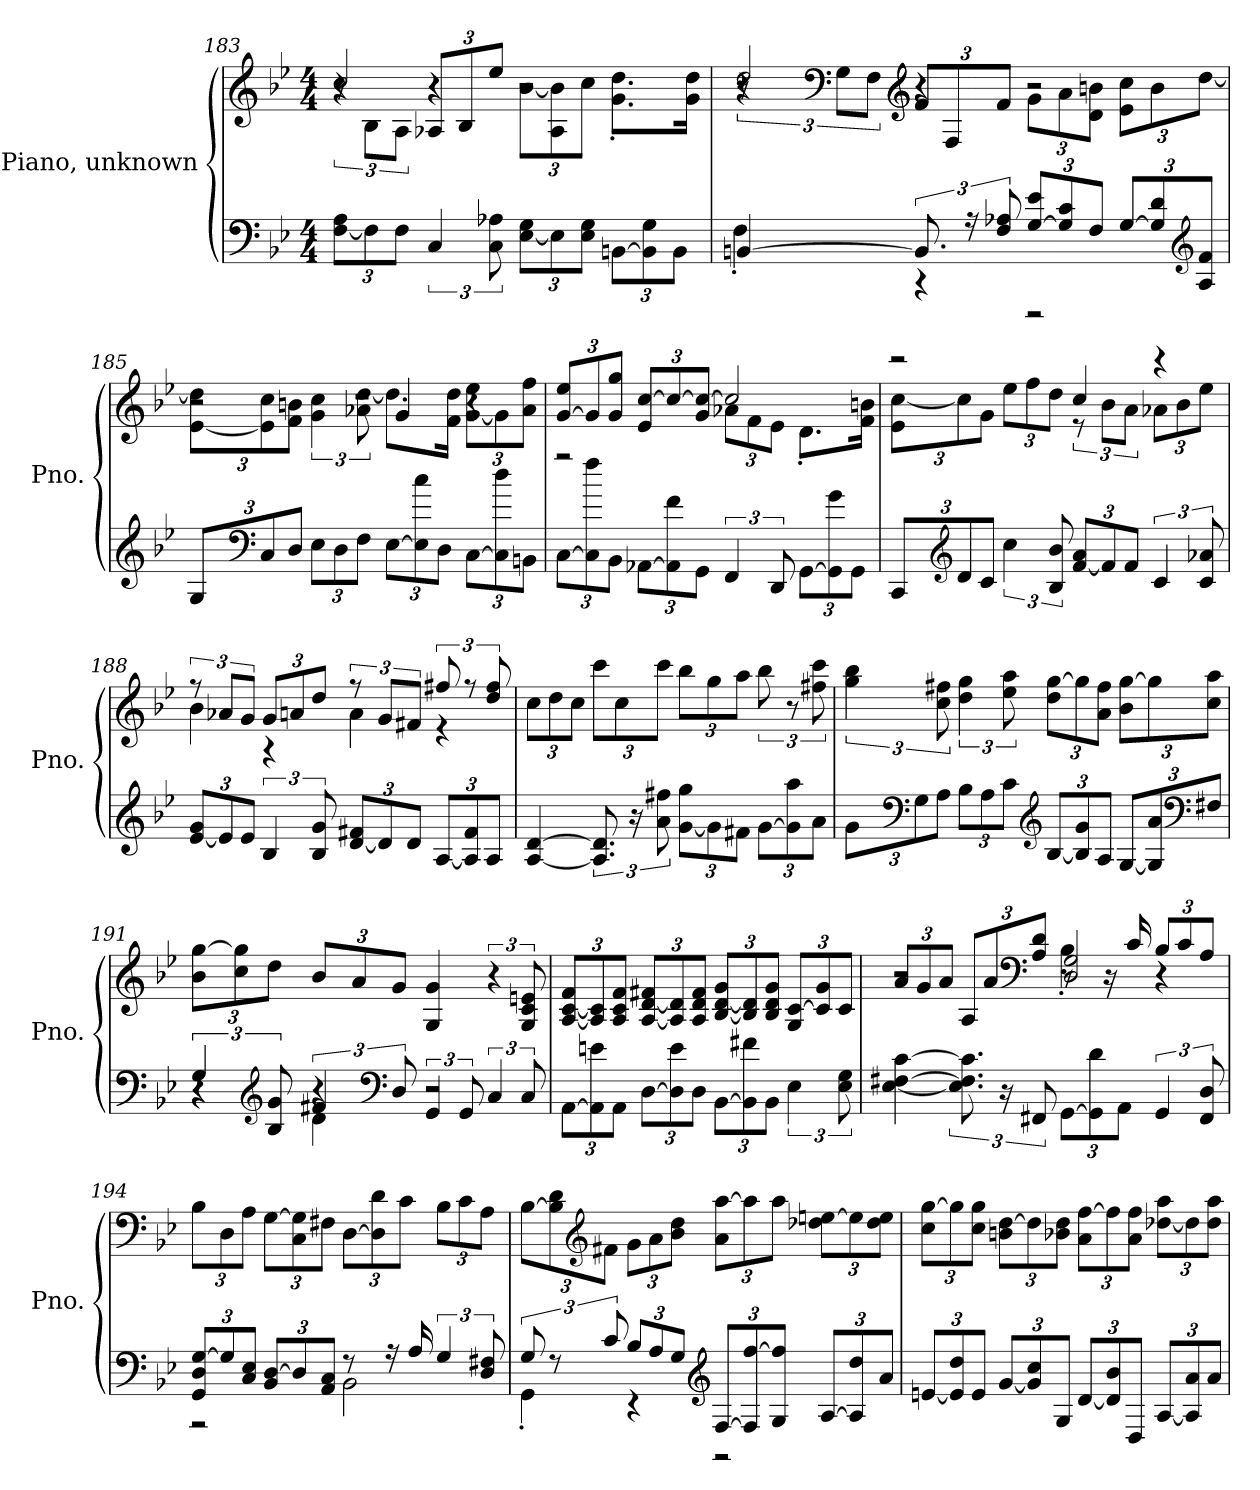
**kern	**kern
*part1	*part1
*staff2	*staff1
*I"Piano, unknown	*
*I'Pno.	*
!!LO:PB:g=z
*clefF4	*clefG2
*k[b-e-]	*k[b-e-]
*M4/4	*M4/4
*Xbrackettup	*
=183	=183
*	*^
*	*	*^
[12F\ 12A\L	2cc/	12r	4r
12F\]	.	12B-\L	.
12F\J	.	12A\J	.
*brackettup	*	*	*Xbrackettup
6C/	.	4r	12A-X/L
.	.	.	12B-/
12C\ 12A-X\	.	.	12ee-/J
*Xbrackettup	*	*	*
[12E-\ 12G\L	2r	[12b-\L	2r
12E-\]	.	12A-\ 12b-\]	.
12E-\ 12G\J	.	12cc\J	.
[12BBn\L	.	8.g\' 8.dd\'L	.
12BB\] 12G\	.	.	.
12BB\J	.	.	.
.	.	16g\ 16dd\Jk	.
=184	=184	=184	=184
*^	*	*	*
*	*	*	*brackettup	*
[4BBn/	4F'\	2dd/	12r	4r
*	*	*clefF4	*	*
.	.	.	12G\L	.
.	.	.	12F\J	.
*	*	*clefG2	*	*
*brackettup	*	*	*	*Xbrackettup
12.BB/]	4r	.	4r	12f/L
.	.	.	.	12F/
24r	.	.	.	.
12F/ 12A-X/	.	.	.	12f/J
*Xbrackettup	*	*	*	*
[12G/ 12e-/L	2r	2r	12g\L	2r
12G/] 12c/	.	.	12a\	.
12F/J	.	.	12d\ 12bn\J	.
[12G/L	.	.	12e-\ 12cc\L	.
12G/] 12d/	.	.	12b\	.
*clefG2	*	*	*	*
12A-/ 12f/J	.	.	[12dd\J	.
*v	*v	*	*	*
!!LO:LB:g=z	!!	!!
=185	=185	=185	=185
12G/L	1r	[12e-\ 12dd\]L	2r
*clefF4	*	*	*
12C/	.	12e-\] 12cc\	.
12D/J	.	12f\ 12bn\J	.
*	*	*brackettup	*
12E-\L	.	6g\ 6cc\	.
12D\	.	.	.
12F\J	.	12a-X\ [12dd\	.
[12E-\L	.	8.dd\L]	4g/
12E-\] 12cc\	.	.	.
12D\J	.	.	.
.	.	16f\ 16dd\Jk	.
*	*	*Xbrackettup	*
[12C\L	.	[12g\ 12ee-\L	4r
12C\] 12dd\	.	12g\]	.
12BBn\J	.	12a-\ 12ff\J	.
*	*	*v	*v
=186	=186	=186
[12C\L	[12g/ 12ee-/L	2r
12C\] 12ff\	12g/]	.
12BB-\J	12g/ 12gg/J	.
[12AA-X\L	12e-/ [12cc/L	.
12AA-\] 12f\	12cc/_	.
12GG\J	12g/ 12cc/_J	.
*brackettup	*	*
6FF/	2cc/]	12a-X\L
.	.	12f\
12DD/	.	12e-\J
*Xbrackettup	*	*
[12GG\L	.	8.d'\L
12GG\] 12g\	.	.
12GG\J	.	.
.	.	16f\ 16bn\Jk
!!LO:LB:g=z	!!
=187	=187	=187
12CC/L	2r	12e-\ [12cc\L
*clefG2	*	*
12d/	.	12cc\]
12c/J	.	12g\J
*brackettup	*	*
6cc\	.	12ee-\L
.	.	12ff\
12B-/ 12b-/	.	12dd\J
*Xbrackettup	*	*brackettup
[12f/ 12a/L	4cc/	12r
12f/]	.	12b-\L
12f/J	.	12a\J
*brackettup	*	*Xbrackettup
6c/	4r	12a-X\L
.	.	12b-\
12c/ 12a-X/	.	12ee-\J
=188	=188	=188
*Xbrackettup	*brackettup	*
[12e-/ 12g/L	12r	4b-\
12e-/]	12a-X/L	.
12e-/J	12g/J	.
*brackettup	*Xbrackettup	*
6B-/	12g/L	4r
.	12an/	.
12B-/ 12g/	12dd/J	.
*Xbrackettup	*brackettup	*
[12d/ 12f#X/L	12r	4a\
12d/]	12g/L	.
12d/J	12f#X/J	.
[12A/L	12ff#X/	4r
12A/] 12f#/	12r	.
12A/J	12dd/ 12ff#/	.
*	*v	*v
!!LO:LB:g=z
=189	=189
*	*Xbrackettup
[4A/ [4d/	12cc\L
.	12dd\
.	12cc\J
*brackettup	*
12.A/] 12.d/]	12ccc\L
.	12cc\
24r	.
12a\ 12ff#X\	12ccc\J
*Xbrackettup	*
[12g\ 12gg\L	12bb-\L
12g\]	12gg\
12f#X\J	12aa\J
*	*brackettup
[12g\L	12bb-\
12g\] 12aa\	12r
12a\J	12ff#X\ 12ccc\
=190	=190
12g\L	6gg\ 6bb-\
*clefF4	*
12G\	.
12A\J	12cc\ 12ff#X\
12B-\L	6dd\ 6gg\
12A\	.
12c\J	12ee-\ 12aa\
*clefG2	*
*	*Xbrackettup
[12B-/L	12dd\ [12gg\L
12B-/] 12g/	12gg\]
12A/J	12a\ 12ff#\J
[12G/L	12b-\ [12gg\L
12G/] 12a/	12gg\]
*clefF4	*
12F#X/J	12cc\ 12aa\J
!!LO:LB:g=z
=191	=191
*^	*
*	*^	*
*	*	*brackettup	*
4r	4r	6G/	12b-\ [12gg\L
.	.	.	12cc\ 12gg\]
*clefG2	*	*	*
.	.	12B-/ 12g/	12dd\J
4f#X/	4d\	6r	12b-/L
.	.	.	12a/
*clefF4	*	*	*
.	.	12D/	12g/J
2r	2r	6GG/	4G/ 4g/
.	.	12GG/	.
*	*	*	*brackettup
.	.	6C/	6r
.	.	12C/	12G/ 12c/ 12en/
*v	*v	*v	*
=192	=192
*Xbrackettup	*Xbrackettup
[12AA\L	[12A/ [12c/ 12f/L
12AA\] 12en\	12A/] 12c/]
12AA\J	12A/ 12c/ 12f/J
[12D\L	[12A/ [12d/ 12f#X/L
12D\] 12e\	12A/] 12d/]
12D\J	12A/ 12d/ 12f#/J
[12BB-\L	[12B-/ [12d/ 12g/L
12BB-\] 12f#X\	12B-/] 12d/]
12BB-\J	12B-/ 12d/ 12g/J
*brackettup	*
6E-\	12G/ [12c/L
.	12c/] 12g/
12E-\ 12G\	12c/J
!!LO:LB:g=z
=193	=193
*	*^
*	*	*^
[4E-\ [4F#X\ [4c\	12a/L	2r	2r
.	12g/	.	.
.	12a/J	.	.
12.E-\] 12.F#\] 12.c\]	12A/L	.	.
.	12a/	.	.
24r	.	.	.
*	*clefF4	*	*
12FF#X/	12A/ 12d/J	.	.
*Xbrackettup	*	*	*
[12GG\L	8r	4B-'\	2D/ 2G/
12GG\] 12d\	.	.	.
.	16r	.	.
12AA\J	.	.	.
.	16c/	.	.
*brackettup	*	*	*
6GG/	12B-/L	4r	.
.	12c/	.	.
12FF#/ 12D/	12A/J	.	.
*	*v	*v	*v
=194	=194
*Xbrackettup	*
*^	*
12GG/ 12D/ [12G/L	2r	12B-\L
12G/]	.	12D\
12C/ 12E-/J	.	12A\J
12BB-/ [12D/L	.	[12G\L
12D/]	.	12C\ 12G\]
12AA/ 12C/J	.	12F#X\J
8r	2BB-\	[12D\L
.	.	12D\] 12d\
16r	.	.
.	.	12c\J
16A/	.	.
*brackettup	*	*
6G/	.	12B-\L
.	.	12c\
12D/ 12F#X/	.	12A\J
!!LO:PB:g=z
=195	=195	=195
12G/	4GG'\	[12B-\L
12r	.	12B-\] 12d\
*	*	*clefG2
12c/	.	12f#X\J
*Xbrackettup	*	*
12B-/L	4r	12g\L
12A/	.	12a\
12G/J	.	12b-\ 12dd\J
*clefG2	*	*
[12F/L	2r	12a\ [12aa\L
12F/] [12ff/	.	12aa\]
12G/ 12ff/]J	.	12aa\J
[12A/L	.	12dd-X\ [12een\L
12A/] 12dd/	.	12ee\]
12a/J	.	12dd-\ 12ee\J
*v	*v	*
=196	=196
[12en/L	12cc\ [12gg\L
12e/] 12dd/	12gg\]
12e/J	12cc\ 12gg\J
[12g/L	12bn\ [12dd\L
12g/] 12cc/	12dd\]
12G/J	12b-X\ 12dd\J
[12d/L	12a\ [12ff\L
12d/] 12b-/	12ff\]
12D/J	12a\ 12ff\J
[12A/L	[12dd-X\ 12aa\L
12A/] 12a/	12dd-\]
12a/J	12dd-\ 12aa\J
=	=
*-	*-
